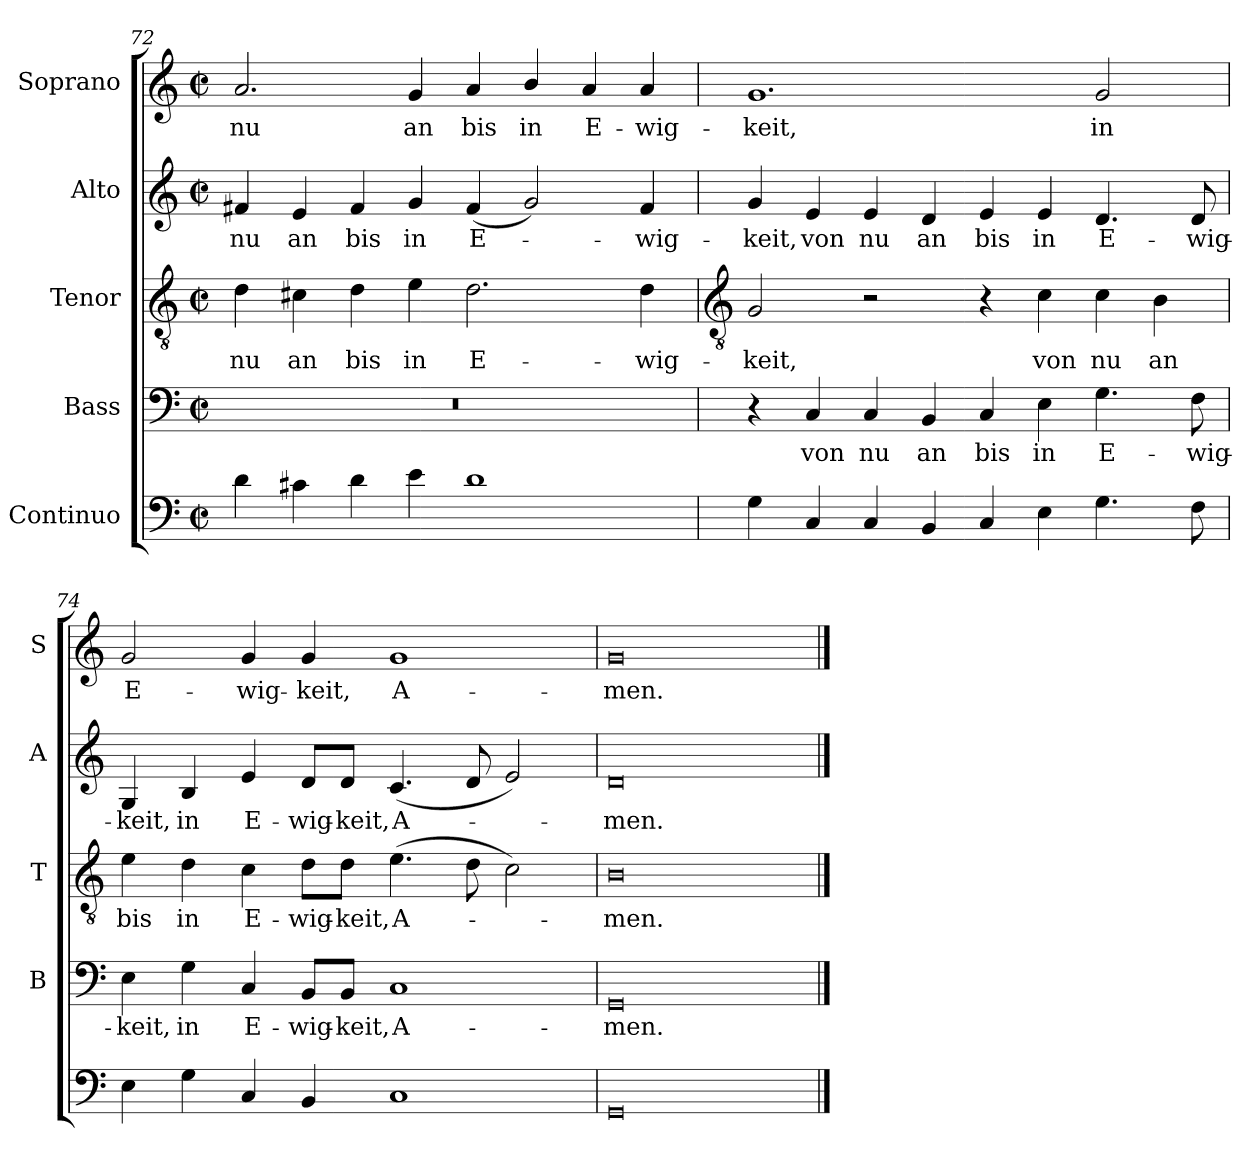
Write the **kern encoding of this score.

**kern	**kern	**text	**kern	**text	**kern	**text	**kern	**text
*part5	*part4	*part4	*part3	*part3	*part2	*part2	*part1	*part1
*staff5	*staff4	*staff4	*staff3	*staff3	*staff2	*staff2	*staff1	*staff1
*I"Continuo	*I"Bass	*	*I"Tenor	*	*I"Alto	*	*I"Soprano	*
*	*I'B	*	*I'T	*	*I'A	*	*I'S	*
*clefF4	*clefF4	*	*clefGv2	*	*clefG2	*	*clefG2	*
*k[]	*k[]	*	*k[]	*	*k[]	*	*k[]	*
*C:	*C:	*	*C:	*	*C:	*	*C:	*
*M4/2	*M4/2	*	*M4/2	*	*M4/2	*	*M4/2	*
*met(c|)	*met(c|)	*	*met(c|)	*	*met(c|)	*	*met(c|)	*
=72	=72	=72	=72	=72	=72	=72	=72	=72
!	!	!	!	!LO:LY:b	!	!LO:LY:b	!	!LO:LY:b
4d	0r	.	4d	nu	4f#X	nu	2.a	nu
!	!	!	!	!LO:LY:b	!	!LO:LY:b	!	!
4c#X	.	.	4c#X	an	4e	an	.	.
!	!	!	!	!LO:LY:b	!	!LO:LY:b	!	!
4d	.	.	4d	bis	4f#	bis	.	.
!	!	!	!	!LO:LY:b	!	!LO:LY:b	!	!LO:LY:b
4e	.	.	4e	in	4g	in	4g	an
!	!	!	!	!LO:LY:b	!	!LO:LY:b	!	!LO:LY:b
1d	.	.	2.d	E-	(<4f#	E-	4a	bis
!	!	!	!	!	!	!	!	!LO:LY:b
.	.	.	.	.	2g)	.	4b/	in
!	!	!	!	!	!	!	!	!LO:LY:b
.	.	.	.	.	.	.	4a	E-
!	!	!	!	!LO:LY:b	!	!LO:LY:b	!	!LO:LY:b
.	.	.	4d	-wig-	4f#	wig-	4a	-wig-
!!LO:LB:g=z
=73	=73	=73	=73	=73	=73	=73	=73	=73
*	*	*	*clefGv2	*	*	*	*	*
!	!	!	!	!LO:LY:b	!	!LO:LY:b	!	!LO:LY:b
4G	4r	.	2G	-keit,	4g	-keit,	1.g	-keit,
!	!	!LO:LY:b	!	!	!	!LO:LY:b	!	!
4C	4C	von	.	.	4e	von	.	.
!	!	!LO:LY:b	!	!	!	!LO:LY:b	!	!
4C	4C	nu	2r	.	4e	nu	.	.
!	!	!LO:LY:b	!	!	!	!LO:LY:b	!	!
4BB	4BB	an	.	.	4d	an	.	.
!	!	!LO:LY:b	!	!	!	!LO:LY:b	!	!
4C	4C	bis	4r	.	4e	bis	.	.
!	!	!LO:LY:b	!	!LO:LY:b	!	!LO:LY:b	!	!
4E	4E	in	4c	von	4e	in	.	.
!	!	!LO:LY:b	!	!LO:LY:b	!	!LO:LY:b	!	!LO:LY:b
4.G	4.G	E-	4c	nu	4.d	E-	2g	in
!	!	!	!	!LO:LY:b	!	!	!	!
.	.	.	4B	an	.	.	.	.
!	!	!LO:LY:b	!	!	!	!LO:LY:b	!	!
8F	8F	-wig-	.	.	8d	-wig-	.	.
=74	=74	=74	=74	=74	=74	=74	=74	=74
!	!	!LO:LY:b	!	!LO:LY:b	!	!LO:LY:b	!	!LO:LY:b
4E	4E	-keit,	4e	bis	4G	-keit,	2g	E-
!	!	!LO:LY:b	!	!LO:LY:b	!	!LO:LY:b	!	!
4G	4G	in	4d	in	4B	in	.	.
!	!	!LO:LY:b	!	!LO:LY:b	!	!LO:LY:b	!	!LO:LY:b
4C	4C	E-	4c	E-	4e	E-	4g	-wig-
!	!	!LO:LY:b	!	!LO:LY:b	!	!LO:LY:b	!	!LO:LY:b
4BB	8BB/L	-wig-	8d\L	-wig-	8d/L	-wig-	4g	-keit,
!	!	!LO:LY:b	!	!LO:LY:b	!	!LO:LY:b	!	!
.	8BB/J	-keit,	8d\J	-keit,	8d/J	-keit,	.	.
!	!	!LO:LY:b	!	!LO:LY:b	!	!LO:LY:b	!	!LO:LY:b
1C	1C	A-	(>4.e	A-	(<4.c	A-	1g	A-
.	.	.	8d	.	8d	.	.	.
.	.	.	2c)	.	2e)	.	.	.
=75	=75	=75	=75	=75	=75	=75	=75	=75
!	!	!LO:LY:b	!	!LO:LY:b	!	!LO:LY:b	!	!LO:LY:b
0GG	0GG	-men.	0B	men.	0d	men.	0g	-men.
==	==	==	==	==	==	==	==	==
*-	*-	*-	*-	*-	*-	*-	*-	*-
